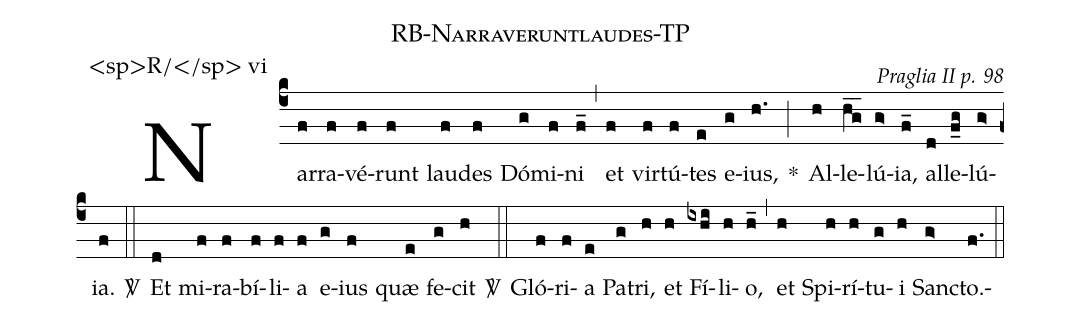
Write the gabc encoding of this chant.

name: RB-Narraveruntlaudes-TP;
commentary: Praglia II p. 98;
annotation: <sp>R/</sp> vi;
%%
(c4) Nar(f)ra(f)vé(f)runt(f) lau(f)des(f) Dó(g)mi(f)ni(f_) (,) et(f) vir(f)tú(f)tes(e) e(g)ius,(h.) *(;) Al(h)le(hg__)lú(g>)ia,(f_) al(d)le(f_g)lú(g>)ia.(f)
<sp>V/</sp>(::) Et(d) mi(f)ra(f)bí(f)li(f)a(f) e(g)ius(f) quæ(e) fe(g)cit(h)
<sp>V/</sp>(::) Gló(f)ri(f)a(e) Pa(g)tri,(h) et(h) Fí(ixhi)li(h)o,(h_) (,) et(h) Spi(h)rí(h)tu(g)i(h) Sanc(g>)to.(f.)(::)
